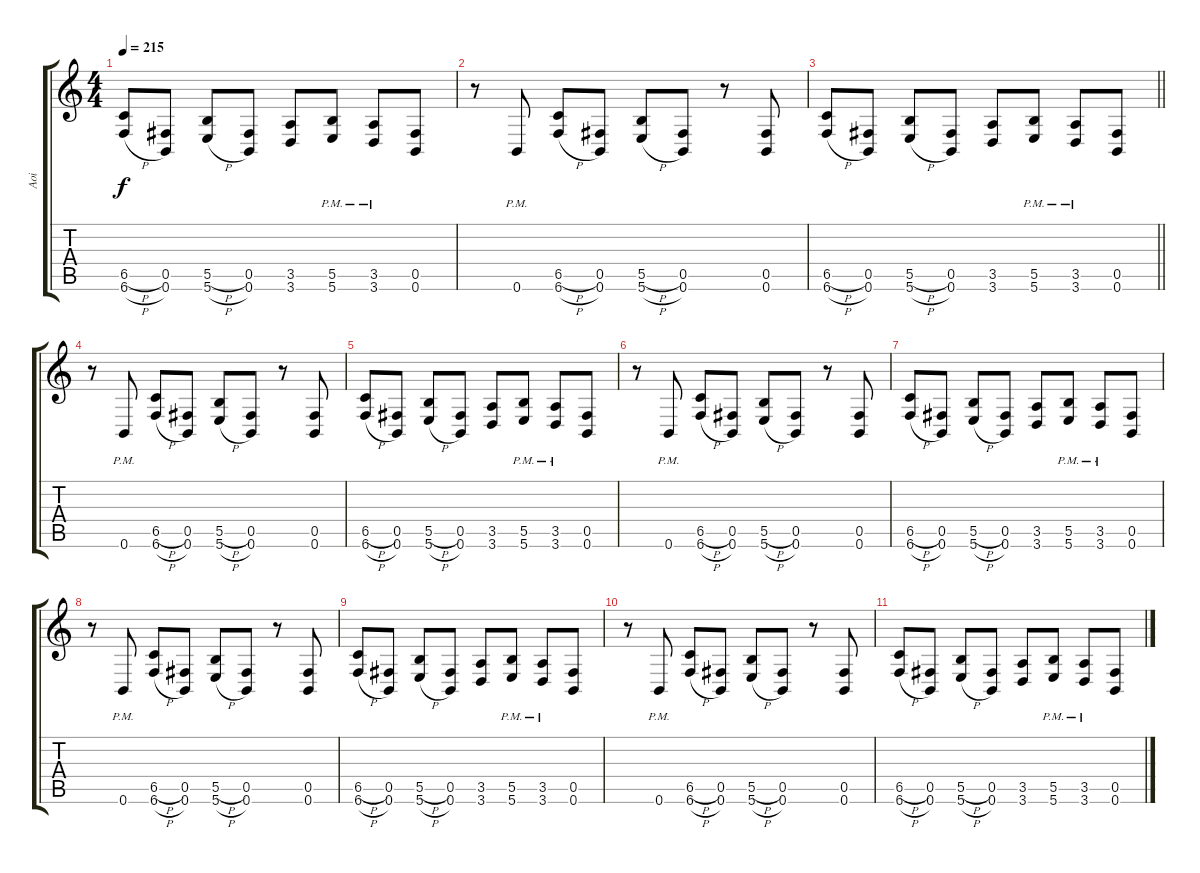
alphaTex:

\track ("Aoi" "Aoi") {instrument distortionguitar}
\staff {score tabs}
\tuning (Db4 Ab3 E3 B2 Gb2 B1) {hide}
\ts (4 4)
\tempo 215
\clef g2
\ks c
(6.5{h} 6.6{h}).8{dy f} (0.5 0.6).8 (5.5{h} 5.6{h}).8 (0.5 0.6).8 (3.5 3.6).8 (5.5{pm} 5.6{pm}).8 (3.5{pm} 3.6{pm}).8 (0.5 0.6).8 |
r.8 0.6{pm}.8 (6.5{h} 6.6{h}).8 (0.5 0.6).8 (5.5{h} 5.6{h}).8 (0.5 0.6).8 r.8 (0.5 0.6).8 |
\barLineRight lightlight
(6.5{h} 6.6{h}).8 (0.5 0.6).8 (5.5{h} 5.6{h}).8 (0.5 0.6).8 (3.5 3.6).8 (5.5{pm} 5.6{pm}).8 (3.5{pm} 3.6{pm}).8 (0.5 0.6).8 |
r.8 0.6{pm}.8 (6.5{h} 6.6{h}).8 (0.5 0.6).8 (5.5{h} 5.6{h}).8 (0.5 0.6).8 r.8 (0.5 0.6).8 |
(6.5{h} 6.6{h}).8 (0.5 0.6).8 (5.5{h} 5.6{h}).8 (0.5 0.6).8 (3.5 3.6).8 (5.5{pm} 5.6{pm}).8 (3.5{pm} 3.6{pm}).8 (0.5 0.6).8 |
r.8 0.6{pm}.8 (6.5{h} 6.6{h}).8 (0.5 0.6).8 (5.5{h} 5.6{h}).8 (0.5 0.6).8 r.8 (0.5 0.6).8 |
(6.5{h} 6.6{h}).8 (0.5 0.6).8 (5.5{h} 5.6{h}).8 (0.5 0.6).8 (3.5 3.6).8 (5.5{pm} 5.6{pm}).8 (3.5{pm} 3.6{pm}).8 (0.5 0.6).8 |
r.8 0.6{pm}.8 (6.5{h} 6.6{h}).8 (0.5 0.6).8 (5.5{h} 5.6{h}).8 (0.5 0.6).8 r.8 (0.5 0.6).8 |
(6.5{h} 6.6{h}).8 (0.5 0.6).8 (5.5{h} 5.6{h}).8 (0.5 0.6).8 (3.5 3.6).8 (5.5{pm} 5.6{pm}).8 (3.5{pm} 3.6{pm}).8 (0.5 0.6).8 |
r.8 0.6{pm}.8 (6.5{h} 6.6{h}).8 (0.5 0.6).8 (5.5{h} 5.6{h}).8 (0.5 0.6).8 r.8 (0.5 0.6).8 |
(6.5{h} 6.6{h}).8 (0.5 0.6).8 (5.5{h} 5.6{h}).8 (0.5 0.6).8 (3.5 3.6).8 (5.5{pm} 5.6{pm}).8 (3.5{pm} 3.6{pm}).8 (0.5 0.6).8
